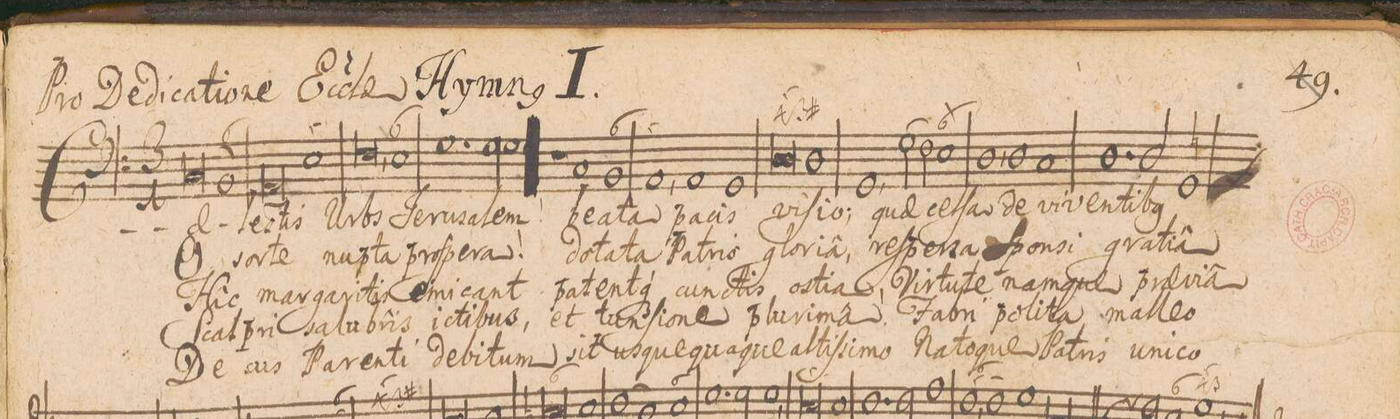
**kern	**fba	**text	**text	**text	**text	**text
*I"BASSVS.	*	*	*	*	*	*
*clefF4	*	*	*	*	*	*
*k[]	*	*	*	*	*	*
*M3/1	*	*	*	*	*	*
(0C\	.	Cae-	O	Hic	Scal-	De-
1BB)	6	.	.	.	.	.
=2	=2	=2	=2	=2	=2	=2
0AA	.	-le-	sor-	mar-	-pri	-cus
1E	5	-stis	-te	-ga-	sa-	Pa-
=3	=3	=3	=3	=3	=3	=3
0F,	.	Urbs	nu-	-ri-	-lu-	-ren-
1E	6	Je-	-pta	-tis	-bris	-ti
=4	=4	=4	=4	=4	=4	=4
1.G	.	-ru-	pro-	e-	i-	de-
*2\right	*	*	*	*	*	*
2G\	.	-sa-	-ſpe-	-mi-	-cti-	-bi-
1G	.	-lem!	-ra!	-cant	-bus,	-tum
=5	=5	=5	=5	=5	=5	=5
1r	.	.	.	.	.	.
1C	.	be-	do-	pa-	et	sit
1BB	6	-a-	-ta-	-tent-	tun-	us-
=6	=6	=6	=6	=6	=6	=6
1AA,	5	-ta	-ta	-q(ue)	-ſi-	-que-
1AA	.	pa-	Pa-	cun-	-o-	-qua-
1GG	.	-cis	-tris	-ctis	-ne	-que
=7	=7	=7	=7	=7	=7	=7
0D	5 4	vi-	glo-	os-	plu-	altiſ-
1D	x #3r	-ſi-	-ri-	-ti-	-ri-	-si-
=8	=8	=8	=8	=8	=8	=8
1GG,	.	-o;	-â,	-a,	-ma.	-mo
*2\left	*	*	*	*	*	*
(2G\	.	quae	reſ-	Vir-	Fa-	Na-
2F\)	.	.	.	.	.	.
*2\right	*	*	*	*	*	*
1E	6\	cel-	-per-	-tu-	-bri	-to-
=9	=9	=9	=9	=9	=9	=9
1D,	.	-ſa	-sa	-te	po-	-que
1D	.	de	Spon-	nam-	-li-	Pa-
1C	.	vi-	-si	-que	-ta	-tris
=10	=10	=10	=10	=10	=10	=10
1.D	.	-ven-	gra-	prae-	mal-	u-
2D/	.	-ti-	-ti-	-vi-	-le-	-ni-
1GG	n	-b(us)	-â	-â	-o	-co
=11	=11	=11	=11	=11	=11	=11
*-	*-	*-	*-	*-	*-	*-
